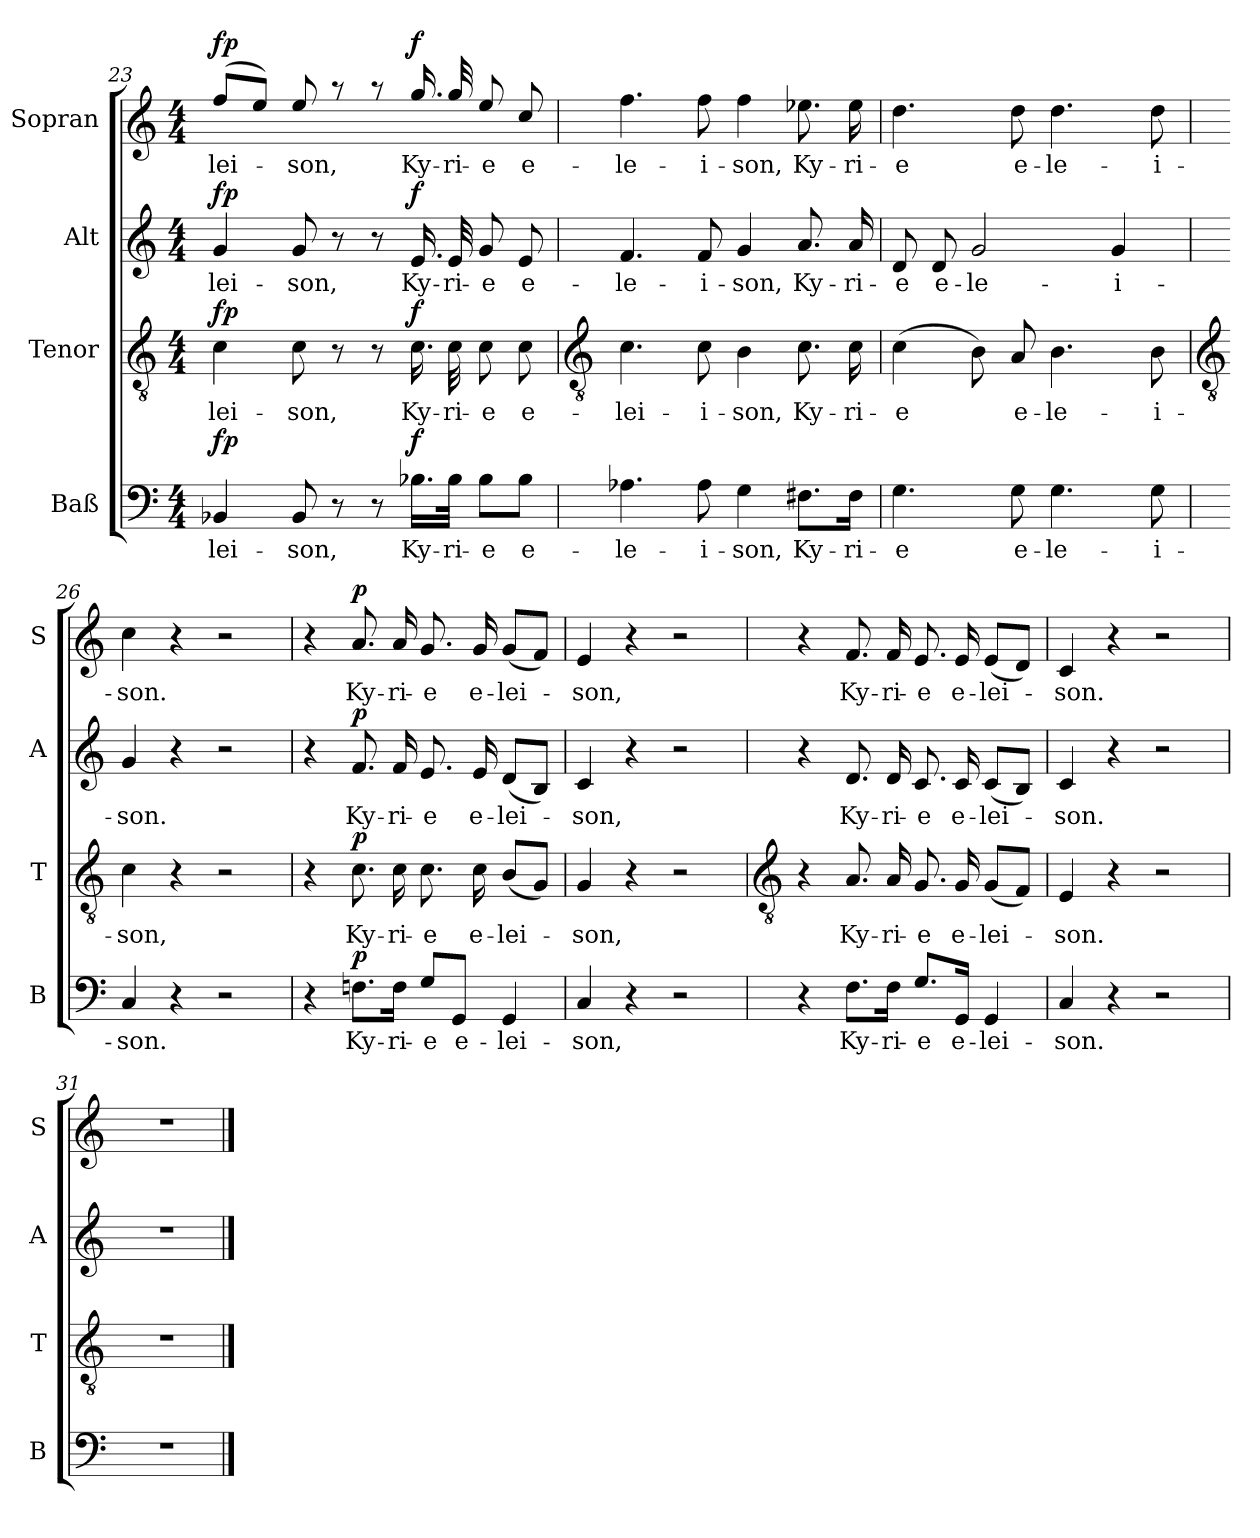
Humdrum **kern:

**kern	**text	**dynam	**kern	**text	**dynam	**kern	**text	**dynam	**kern	**text	**dynam
*part4	*part4	*part4	*part3	*part3	*part3	*part2	*part2	*part2	*part1	*part1	*part1
*staff4	*staff4	*staff4	*staff3	*staff3	*staff3	*staff2	*staff2	*staff2	*staff1	*staff1	*staff1
*I"Baß	*	*	*I"Tenor	*	*	*I"Alt	*	*	*I"Sopran	*	*
*I'B	*	*	*I'T	*	*	*I'A	*	*	*I'S	*	*
*clefF4	*	*	*clefGv2	*	*	*clefG2	*	*	*clefG2	*	*
*k[]	*	*	*k[]	*	*	*k[]	*	*	*k[]	*	*
*C:	*	*	*C:	*	*	*C:	*	*	*C:	*	*
*M4/4	*	*	*M4/4	*	*	*M4/4	*	*	*M4/4	*	*
=23	=23	=23	=23	=23	=23	=23	=23	=23	=23	=23	=23
!	!LO:LY:b	!LO:DY:a	!	!LO:LY:b	!LO:DY:b	!	!LO:LY:b	!LO:DY:a	!	!LO:LY:b	!LO:DY:a
*	*	*	*	*	*	*	*	*	*^	*	*
4BB-X	-lei-	fp	4c	-lei-	fp	4g	-lei-	fp	(>8ffL	1ryy	-lei-	fp
.	.	.	.	.	.	.	.	.	8eeJ)	.	.	.
!	!LO:LY:b	!	!	!LO:LY:b	!	!	!LO:LY:b	!	!	!	!LO:LY:b	!
8BB-	-son,	.	8c	-son,	.	8g	-son,	.	8ee	.	-son,	.
8r	.	.	8r	.	.	8r	.	.	8r	.	.	.
8r	.	.	8r	.	.	8r	.	.	8r	.	.	.
!	!LO:LY:b	!LO:DY:a	!	!LO:LY:b	!LO:DY:b	!	!LO:LY:b	!LO:DY:b	!	!	!LO:LY:b	!LO:DY:a
16.B-X\LL	Ky-	f	16.c	Ky-	f	16.e	Ky-	f	16.gg	.	Ky-	f
!	!LO:LY:b	!	!	!LO:LY:b	!	!	!LO:LY:b	!	!	!	!LO:LY:b	!
32B-\JJk	-ri-	.	32c	-ri-	.	32e	-ri-	.	32gg	.	-ri-	.
!	!LO:LY:b	!	!	!LO:LY:b	!	!	!LO:LY:b	!	!	!	!LO:LY:b	!
8B-\L	-e	.	8c	-e	.	8g	-e	.	8ee	.	-e	.
!	!LO:LY:b	!	!	!LO:LY:b	!	!	!LO:LY:b	!	!	!	!LO:LY:b	!
8B-\J	e-	.	8c	e-	.	8e	e-	.	8cc	.	e-	.
*	*	*	*	*	*	*	*	*	*v	*v	*	*
!!LO:LB:g=z
=24	=24	=24	=24	=24	=24	=24	=24	=24	=24	=24	=24
*	*	*	*clefGv2	*	*	*	*	*	*	*	*
!	!LO:LY:b	!	!	!LO:LY:b	!	!	!LO:LY:b	!	!	!LO:LY:b	!
4.A-X	-le-	.	4.c	-lei-	.	4.f	-le-	.	4.ff	-le-	.
!	!LO:LY:b	!	!	!LO:LY:b	!	!	!LO:LY:b	!	!	!LO:LY:b	!
8A-	-i-	.	8c	-i-	.	8f	-i-	.	8ff	-i-	.
!	!LO:LY:b	!	!	!LO:LY:b	!	!	!LO:LY:b	!	!	!LO:LY:b	!
4G	-son,	.	4B	-son,	.	4g	-son,	.	4ff	-son,	.
!	!LO:LY:b	!	!	!LO:LY:b	!	!	!LO:LY:b	!	!	!LO:LY:b	!
8.F#X\L	Ky-	.	8.c	Ky-	.	8.a	Ky-	.	8.ee-X	Ky-	.
!	!LO:LY:b	!	!	!LO:LY:b	!	!	!LO:LY:b	!	!	!LO:LY:b	!
16F#\Jk	-ri-	.	16c	-ri-	.	16a	-ri-	.	16ee-	-ri-	.
=25	=25	=25	=25	=25	=25	=25	=25	=25	=25	=25	=25
!	!LO:LY:b	!	!	!LO:LY:b	!	!	!LO:LY:b	!	!	!LO:LY:b	!
4.G	-e	.	(>4c	-e	.	8d	-e	.	4.dd	-e	.
!	!	!	!	!	!	!	!LO:LY:b	!	!	!	!
.	.	.	.	.	.	8d	e-	.	.	.	.
!	!	!	!	!	!	!	!LO:LY:b	!	!	!	!
.	.	.	8B)	.	.	2g	-le-	.	.	.	.
!	!LO:LY:b	!	!	!LO:LY:b	!	!	!	!	!	!LO:LY:b	!
8G	e-	.	8A	e-	.	.	.	.	8dd	e-	.
!	!LO:LY:b	!	!	!LO:LY:b	!	!	!	!	!	!LO:LY:b	!
4.G	-le-	.	4.B	-le-	.	.	.	.	4.dd	-le-	.
!	!	!	!	!	!	!	!LO:LY:b	!	!	!	!
.	.	.	.	.	.	4g	-i-	.	.	.	.
!	!LO:LY:b	!	!	!LO:LY:b	!	!	!	!	!	!LO:LY:b	!
8G	-i-	.	8B	-i-	.	.	.	.	8dd	-i-	.
!!LO:LB:g=z
=26	=26	=26	=26	=26	=26	=26	=26	=26	=26	=26	=26
*	*	*	*clefGv2	*	*	*	*	*	*	*	*
!	!LO:LY:b	!	!	!LO:LY:b	!	!	!LO:LY:b	!	!	!LO:LY:b	!
4C	-son.	.	4c	-son,	.	4g	-son.	.	4cc	-son.	.
4r	.	.	4r	.	.	4r	.	.	4r	.	.
2r	.	.	2r	.	.	2r	.	.	2r	.	.
=27	=27	=27	=27	=27	=27	=27	=27	=27	=27	=27	=27
4r	.	.	4r	.	.	4r	.	.	4r	.	.
!	!LO:LY:b	!LO:DY:a	!	!LO:LY:b	!LO:DY:a	!	!LO:LY:b	!LO:DY:a	!	!LO:LY:b	!LO:DY:a
8.Fn\L	Ky-	p	8.c	Ky-	p	8.f	Ky-	p	8.a	Ky-	p
!	!LO:LY:b	!	!	!LO:LY:b	!	!	!LO:LY:b	!	!	!LO:LY:b	!
16F\Jk	-ri-	.	16c	-ri-	.	16f	-ri-	.	16a	-ri-	.
!	!LO:LY:b	!	!	!LO:LY:b	!	!	!LO:LY:b	!	!	!LO:LY:b	!
8G/L	-e	.	8.c	-e	.	8.e	-e	.	8.g	-e	.
!	!LO:LY:b	!	!	!	!	!	!	!	!	!	!
8GG/J	e-	.	.	.	.	.	.	.	.	.	.
!	!	!	!	!LO:LY:b	!	!	!LO:LY:b	!	!	!LO:LY:b	!
.	.	.	16c	e-	.	16e	e-	.	16g	e-	.
!	!LO:LY:b	!	!	!LO:LY:b	!	!	!LO:LY:b	!	!	!LO:LY:b	!
4GG	-lei-	.	(<8BL	-lei-	.	(<8dL	-lei-	.	(<8gL	-lei-	.
.	.	.	8GJ)	.	.	8BJ)	.	.	8fJ)	.	.
=28	=28	=28	=28	=28	=28	=28	=28	=28	=28	=28	=28
!	!LO:LY:b	!	!	!LO:LY:b	!	!	!LO:LY:b	!	!	!LO:LY:b	!
4C	-son,	.	4G	-son,	.	4c	-son,	.	4e	-son,	.
4r	.	.	4r	.	.	4r	.	.	4r	.	.
2r	.	.	2r	.	.	2r	.	.	2r	.	.
!!LO:LB:g=z
=29	=29	=29	=29	=29	=29	=29	=29	=29	=29	=29	=29
*	*	*	*clefGv2	*	*	*	*	*	*	*	*
4r	.	.	4r	.	.	4r	.	.	4r	.	.
!	!LO:LY:b	!	!	!LO:LY:b	!	!	!LO:LY:b	!	!	!LO:LY:b	!
8.F\L	Ky-	.	8.A	Ky-	.	8.d	Ky-	.	8.f	Ky-	.
!	!LO:LY:b	!	!	!LO:LY:b	!	!	!LO:LY:b	!	!	!LO:LY:b	!
16F\Jk	-ri-	.	16A	-ri-	.	16d	-ri-	.	16f	-ri-	.
!	!LO:LY:b	!	!	!LO:LY:b	!	!	!LO:LY:b	!	!	!LO:LY:b	!
8.G/L	-e	.	8.G	-e	.	8.c	-e	.	8.e	-e	.
!	!LO:LY:b	!	!	!LO:LY:b	!	!	!LO:LY:b	!	!	!LO:LY:b	!
16GG/Jk	e-	.	16G	e-	.	16c	e-	.	16e	e-	.
!	!LO:LY:b	!	!	!LO:LY:b	!	!	!LO:LY:b	!	!	!LO:LY:b	!
4GG	-lei-	.	(<8GL	-lei-	.	(<8cL	-lei-	.	(<8eL	-lei-	.
.	.	.	8FJ)	.	.	8BJ)	.	.	8dJ)	.	.
=30	=30	=30	=30	=30	=30	=30	=30	=30	=30	=30	=30
!	!LO:LY:b	!	!	!LO:LY:b	!	!	!LO:LY:b	!	!	!LO:LY:b	!
4C	-son.	.	4E	-son.	.	4c	-son.	.	4c	-son.	.
4r	.	.	4r	.	.	4r	.	.	4r	.	.
2r	.	.	2r	.	.	2r	.	.	2r	.	.
=31	=31	=31	=31	=31	=31	=31	=31	=31	=31	=31	=31
1r	.	.	1r	.	.	1r	.	.	1r	.	.
==	==	==	==	==	==	==	==	==	==	==	==
*-	*-	*-	*-	*-	*-	*-	*-	*-	*-	*-	*-
